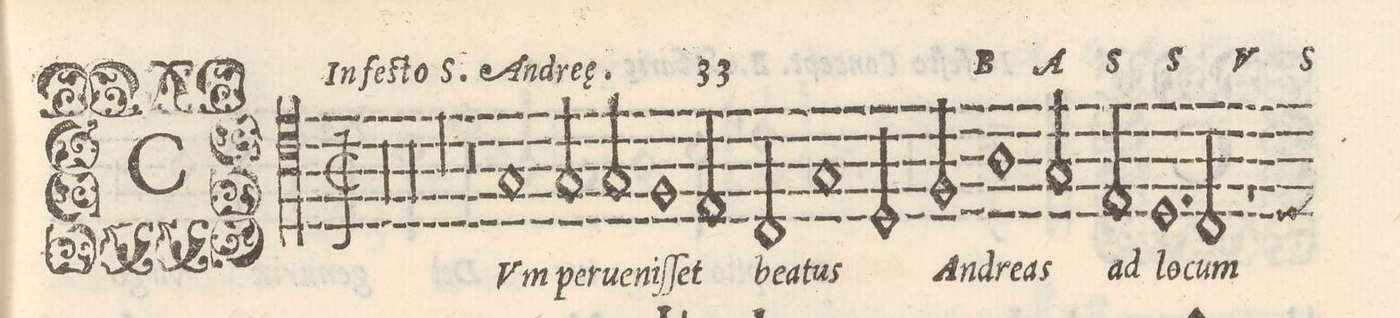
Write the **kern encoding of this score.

**kern	**text
*I"Basso	*
*clefC4	*
*k[]	*
*met(C|)	*
*M2/1	*
00r	.
=2-	=2-
=3-	=3-
00r	.
=4-	=4-
=5-	=5-
00r	.
=6-	=6-
=7-	=7-
0r	.
=8-	=8-
1G/	CVm
2G/	per-
2G/	-ue-
=9-	=9-
1F/	-niſ-
2E/	-ſet
2C/	be-
=10-	=10-
1G/	-a-
2D/	-tus
2F/	An-
=11-	=11-
1A\	-dre-
2G/	-as
2E/	ad
=12-	=12-
1.D/	lo-
2C/	-cum
=13-	=13-
1r	.
*custos:D	*
*-	*-
